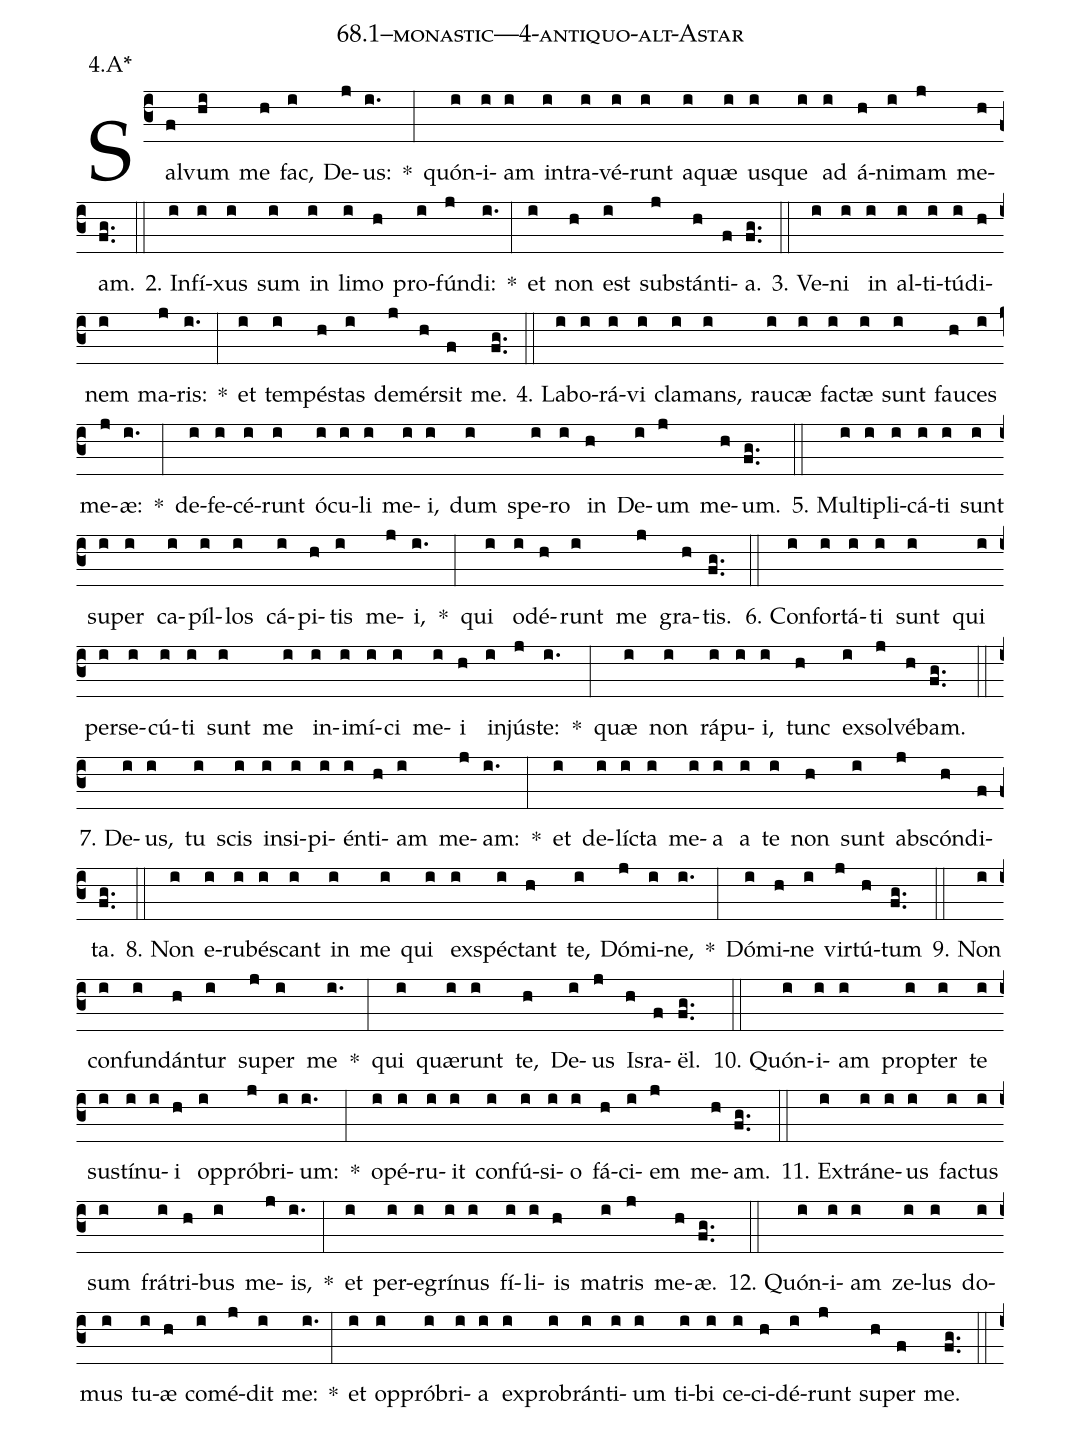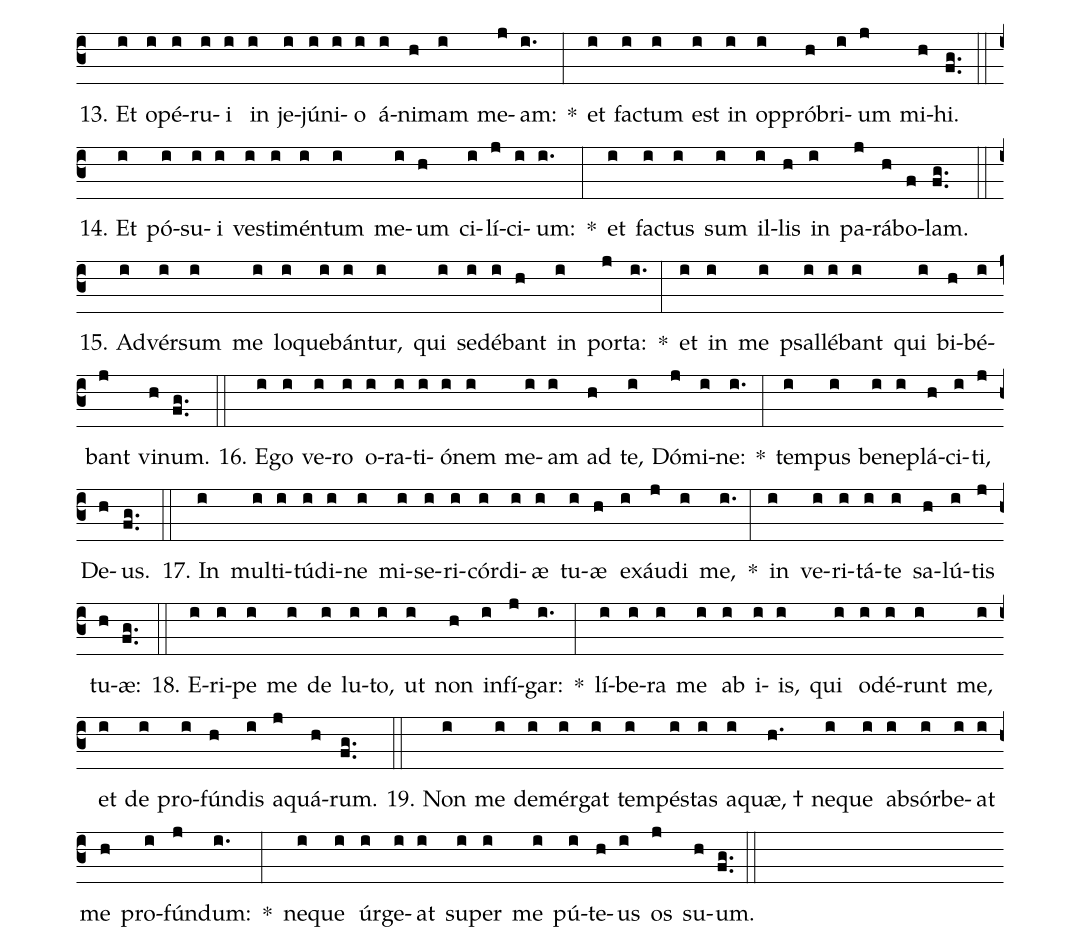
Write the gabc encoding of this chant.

name: 68.1--monastic---4-antiquo-alt-Astar;
annotation: 4.A*;
%%
(c3)Sal(f)vum(hi) me(h) fac,(i) De(j)us:(i.) *(:) quón(i)i(i)am(i) in(i)tra(i)vé(i)runt(i) a(i)quæ(i) us(i)que(i) ad(i) á(h)ni(i)mam(j) me(h)am.(fg..) (::)
2. In(i)fí(i)xus(i) sum(i) in(i) li(i)mo(h) pro(i)fún(j)di:(i.) *(:) et(i) non(h) est(i) sub(j)stán(h)ti(f)a.(fg..) (::)
3. Ve(i)ni(i) in(i) al(i)ti(i)tú(i)di(h)nem(i) ma(j)ris:(i.) *(:) et(i) tem(i)pés(h)tas(i) de(j)mér(h)sit(f) me.(fg..) (::)
4. La(i)bo(i)rá(i)vi(i) cla(i)mans,(i) rau(i)cæ(i) fac(i)tæ(i) sunt(i) fau(h)ces(i) me(j)æ:(i.) *(:) de(i)fe(i)cé(i)runt(i) ó(i)cu(i)li(i) me(i)i,(i) dum(i) spe(i)ro(i) in(h) De(i)um(j) me(h)um.(fg..) (::)
5. Mul(i)ti(i)pli(i)cá(i)ti(i) sunt(i) su(i)per(i) ca(i)píl(i)los(i) cá(i)pi(h)tis(i) me(j)i,(i.) *(:) qui(i) o(i)dé(h)runt(i) me(j) gra(h)tis.(fg..) (::)
6. Con(i)for(i)tá(i)ti(i) sunt(i) qui(i) per(i)se(i)cú(i)ti(i) sunt(i) me(i) in(i)i(i)mí(i)ci(i) me(i)i(h) in(i)jús(j)te:(i.) *(:) quæ(i) non(i) rá(i)pu(i)i,(i) tunc(h) ex(i)sol(j)vé(h)bam.(fg..) (::)
7. De(i)us,(i) tu(i) scis(i) in(i)si(i)pi(i)én(i)ti(h)am(i) me(j)am:(i.) *(:) et(i) de(i)líc(i)ta(i) me(i)a(i) a(i) te(i) non(h) sunt(i) abs(j)cón(h)di(f)ta.(fg..) (::)
8. Non(i) e(i)ru(i)bés(i)cant(i) in(i) me(i) qui(i) ex(i)spéc(i)tant(h) te,(i) Dó(j)mi(i)ne,(i.) *(:) Dó(i)mi(h)ne(i) vir(j)tú(h)tum(fg..) (::)
9. Non(i) con(i)fun(i)dán(h)tur(i) su(j)per(i) me(i.) *(:) qui(i) quæ(i)runt(i) te,(h) De(i)us(j) Is(h)ra(f)ël.(fg..) (::)
10. Quón(i)i(i)am(i) prop(i)ter(i) te(i) sus(i)tí(i)nu(i)i(h) op(i)pró(j)bri(i)um:(i.) *(:) o(i)pé(i)ru(i)it(i) con(i)fú(i)si(i)o(i) fá(h)ci(i)em(j) me(h)am.(fg..) (::)
11. Ex(i)trá(i)ne(i)us(i) fac(i)tus(i) sum(i) frá(i)tri(h)bus(i) me(j)is,(i.) *(:) et(i) per(i)e(i)grí(i)nus(i) fí(i)li(i)is(h) ma(i)tris(j) me(h)æ.(fg..) (::)
12. Quón(i)i(i)am(i) ze(i)lus(i) do(i)mus(i) tu(i)æ(h) com(i)é(j)dit(i) me:(i.) *(:) et(i) op(i)pró(i)bri(i)a(i) ex(i)pro(i)brán(i)ti(i)um(i) ti(i)bi(i) ce(i)ci(h)dé(i)runt(j) su(h)per(f) me.(fg..) (::)
13. Et(i) o(i)pé(i)ru(i)i(i) in(i) je(i)jú(i)ni(i)o(i) á(i)ni(h)mam(i) me(j)am:(i.) *(:) et(i) fac(i)tum(i) est(i) in(i) op(i)pró(h)bri(i)um(j) mi(h)hi.(fg..) (::)
14. Et(i) pó(i)su(i)i(i) ves(i)ti(i)mén(i)tum(i) me(i)um(h) ci(i)lí(j)ci(i)um:(i.) *(:) et(i) fac(i)tus(i) sum(i) il(i)lis(h) in(i) pa(j)rá(h)bo(f)lam.(fg..) (::)
15. Ad(i)vér(i)sum(i) me(i) lo(i)que(i)bán(i)tur,(i) qui(i) se(i)dé(i)bant(h) in(i) por(j)ta:(i.) *(:) et(i) in(i) me(i) psal(i)lé(i)bant(i) qui(i) bi(h)bé(i)bant(j) vi(h)num.(fg..) (::)
16. E(i)go(i) ve(i)ro(i) o(i)ra(i)ti(i)ó(i)nem(i) me(i)am(i) ad(h) te,(i) Dó(j)mi(i)ne:(i.) *(:) tem(i)pus(i) be(i)ne(i)plá(h)ci(i)ti,(j) De(h)us.(fg..) (::)
17. In(i) mul(i)ti(i)tú(i)di(i)ne(i) mi(i)se(i)ri(i)cór(i)di(i)æ(i) tu(i)æ(h) ex(i)áu(j)di(i) me,(i.) *(:) in(i) ve(i)ri(i)tá(i)te(i) sa(h)lú(i)tis(j) tu(h)æ:(fg..) (::)
18. E(i)ri(i)pe(i) me(i) de(i) lu(i)to,(i) ut(i) non(h) in(i)fí(j)gar:(i.) *(:) lí(i)be(i)ra(i) me(i) ab(i) i(i)is,(i) qui(i) o(i)dé(i)runt(i) me,(i) et(i) de(i) pro(i)fún(h)dis(i) a(j)quá(h)rum.(fg..) (::)
19. Non(i) me(i) de(i)mér(i)gat(i) tem(i)pés(i)tas(i) a(i)quæ, †(h.) ne(i)que(i) ab(i)sór(i)be(i)at(i) me(h) pro(i)fún(j)dum:(i.) *(:) ne(i)que(i) úr(i)ge(i)at(i) su(i)per(i) me(i) pú(i)te(h)us(i) os(j) su(h)um.(fg..) (::)
